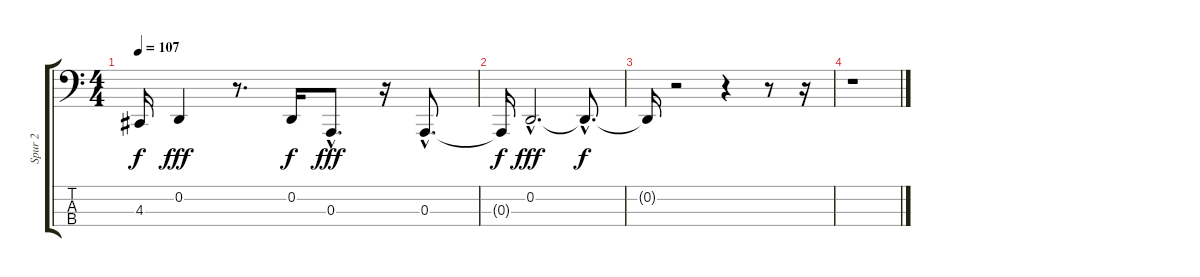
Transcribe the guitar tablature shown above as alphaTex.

\track ("Spur 2" "Spur 2") {instrument acousticgrandpiano}
\staff {score tabs}
\tuning (G2 D2 A1 E1) {hide}
\ts (4 4)
\tempo 107
\clef f4
\ks c
4.3{t}.16{dy f} 0.2.4{dy fff} r.8{d} 0.2.16{dy f} 0.3{hac}.8{d dy fff} r.16 0.3{hac}.8{d} |
0.3{t}.16{dy f} 0.2{hac}.2{d dy fff} 0.2{hac t}.8{d dy f} |
0.2{t}.16 r.2 r.4 r.8 r.16 |
r.1
